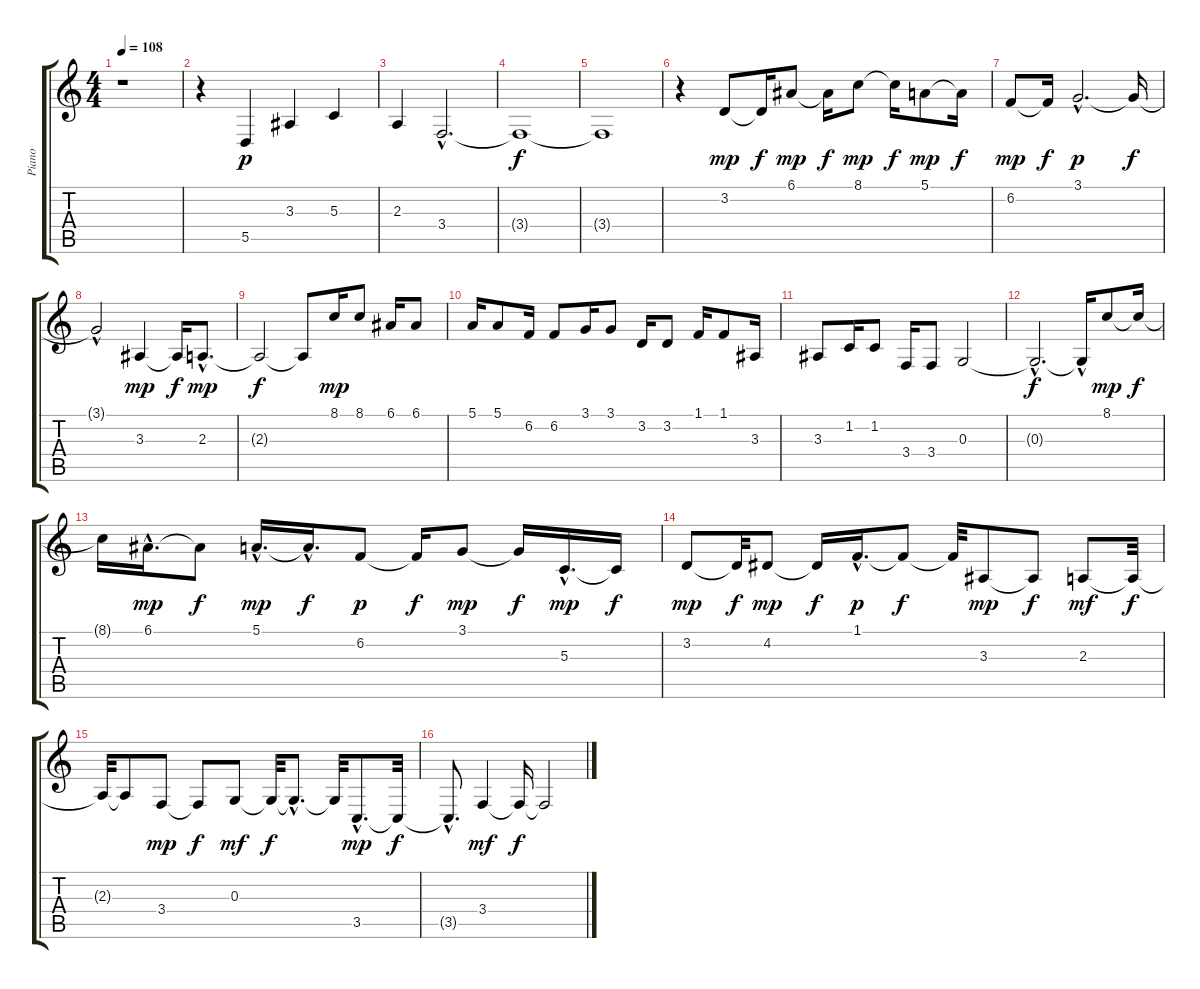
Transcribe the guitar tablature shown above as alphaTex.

\track ("Piano" "Piano") {instrument electricpiano2}
\staff {score tabs}
\tuning (E4 B3 G3 D3 A2 E2) {hide}
\ts (4 4)
\tempo 108
\clef g2
\ks c
r.1{dy p instrument electricpiano2} |
r.4 5.5.4 3.3.4 5.3.4 |
2.3.4 3.4{hac}.2{d} |
3.4{t}.1{dy f} |
3.4{t}.1 |
r.4 3.2.8{dy mp} 3.2{t}.16{dy f} 6.1.8{dy mp} 6.1{t}.16{dy f} 8.1.8{dy mp} 8.1{t}.16{dy f} 5.1.8{dy mp} 5.1{t}.16{dy f} |
6.2.8{dy mp} 6.2{t}.16{dy f} 3.1{hac}.2{d dy p} 3.1{t}.16{dy f} |
3.1{hac t}.2 3.3.4{dy mp} 3.3{t}.16{dy f} 2.3{hac}.8{d dy mp} |
2.3{t}.2{dy f} 2.3{t}.8 8.1.16{dy mp} 8.1.8 6.1.16 6.1.8 |
5.1.16 5.1.8 6.2.16 6.2.8 3.1.16 3.1.8 3.2.16 3.2.8 1.1.16 1.1.8 3.3.16 |
3.3.8 1.2.16 1.2.8 3.4.16 3.4.8 0.3.2 |
0.3{hac t}.2{d dy f} 0.3{hac t}.16 8.1.8{dy mp} 8.1{t}.16{dy f} |
8.1{t}.16 6.1{hac}.16{d dy mp} 6.1{t}.8{dy f} 5.1{hac}.16{d dy mp} 5.1{hac t}.16{d dy f} 6.2.8{dy p} 6.2{t}.16{dy f} 3.1.8{dy mp} 3.1{t}.16{dy f} 5.3{hac}.16{d dy mp} 5.3{t}.16{dy f} |
3.2.8{dy mp} 3.2{t}.32{dy f} 4.2.8{dy mp} 4.2{t}.16{dy f} 1.1{hac}.16{d dy p} 1.1{t}.8{dy f} 1.1{t}.32 3.3.8{dy mp} 3.3{t}.8{dy f} 2.3.8{dy mf} 2.3{t}.32{dy f} |
2.3{t}.32 2.3{t}.8 3.4.8{dy mp} 3.4{t}.8{dy f} 0.3.8{dy mf} 0.3{t}.32{dy f} 0.3{hac t}.8{d} 0.3{t}.32 3.5{hac}.8{d dy mp} 3.5{t}.32{dy f} |
3.5{hac t}.8{d} 3.4.4{dy mf} 3.4{t}.16{dy f} 3.4{t}.2
